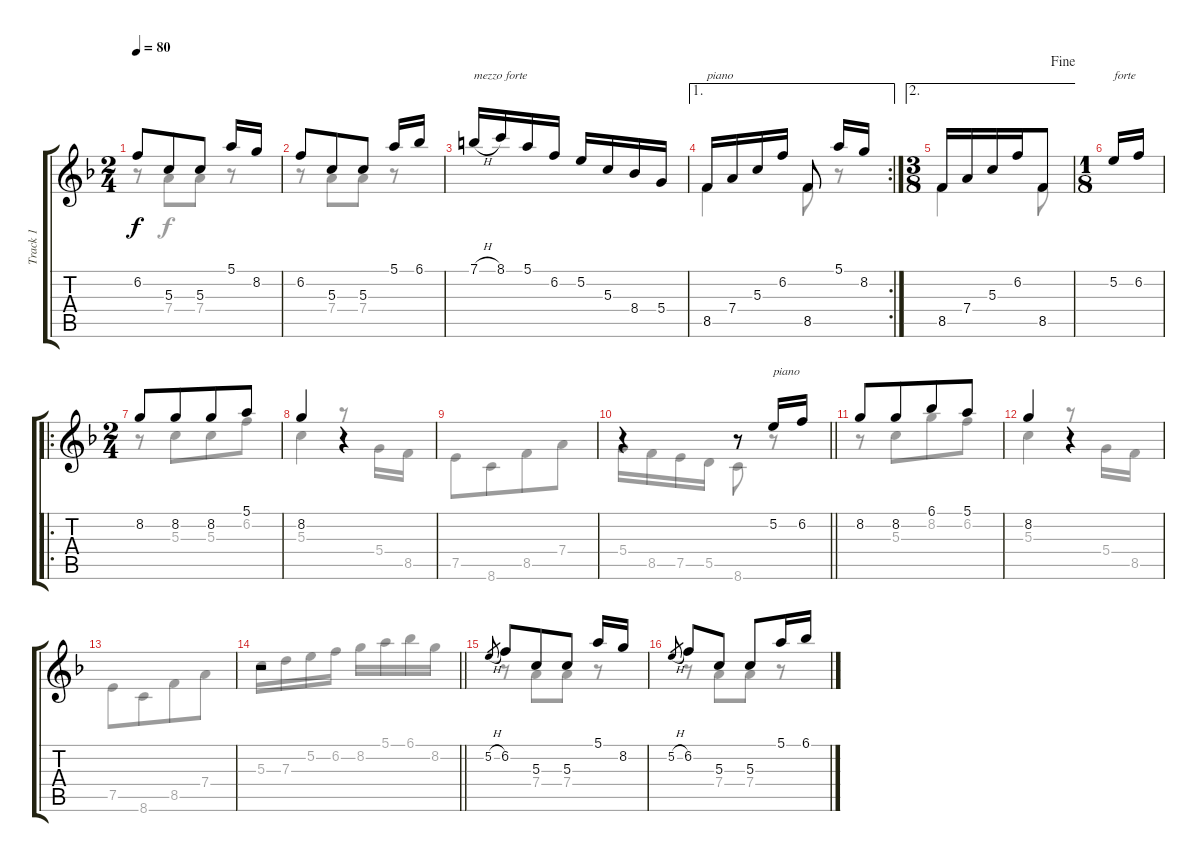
\track ("Track 1" "Track 1") {instrument acousticguitarsteel}
\staff {score tabs}
\tuning (E4 B3 G3 D3 A2 E2) {hide}
\voice
\ts (2 4)
\tempo 80
\clef g2
\ks f
6.2.8{dy f beam Up} 5.3.8{beam Up beam merge} 5.3.8{beam Up beam split} 5.1.16{beam Up} 8.2.16{beam Up} |
6.2.8{beam Up} 5.3.8{beam Up beam merge} 5.3.8{beam Up beam split} 5.1.16{beam Up} 6.1.16{volume 12 beam Up} |
7.1{h}.16{txt "mezzo forte" volume 8 beam Up} 8.1.16{beam Up beam merge} 5.1.16{beam Up} 6.2.16{beam Up} 5.2.16{beam Up} 5.3.16{beam Up} 8.4.16{beam Up} 5.4.16{beam Up} |
\ae 1
\rc 2
8.5.16{txt "piano" beam Up} 7.4.16 5.3.16 6.2.16 8.5.8{beam split} 5.1.16{beam Up} 8.2.16{beam Up} |
\ae 2
\ts (3 8)
\jump fine
8.5.16{beam Up} 7.4.16{beam merge} 5.3.16 6.2.16 8.5.8 |
\ts (1 8)
5.2.16{txt "forte" volume 16 beam Up} 6.2.16{beam Up} |
\ro
\ts (2 4)
8.2.8 8.2.8{beam merge} 8.2.8 5.1.8 |
8.2.4 r.4 |
|
\barLineRight lightlight
r.4 r.8 5.2.16{txt "piano" volume 8} 6.2.16 |
8.2.8 8.2.8{beam merge} 6.1.8 5.1.8 |
8.2.4 r.4 |
|
\barLineRight lightlight
r.2 |
5.2{h}.8{gr} 6.2.8{beam Up} 5.3.8{beam Up beam merge} 5.3.8{beam Up beam split} 5.1.16{beam Up} 8.2.16{beam Up} |
5.2{h}.8{gr} 6.2.8 5.3.8 5.3.8 5.1.16 6.1.16
\voice
\clef g2
\ottava regular
\simile none
\ks f
r.8{dy f} 7.4.8{beam merge} 7.4.8 r.8 |
r.8 7.4.8{beam merge} 7.4.8 r.8 |
|
8.5.4 8.5.8 r.8 |
8.5.4 8.5.8 |
|
r.8 5.3.8{beam merge} 5.3.8 6.2.8 |
5.3.4 r.8 5.4.16 8.5.16 |
7.5.8 8.6.8{beam merge} 8.5.8 7.4.8 |
\barLineRight lightlight
5.4.16 8.5.16 7.5.16 5.5.16 8.6.8 r.8 |
r.8 5.3.8{beam merge} 8.2.8 6.2.8 |
5.3.4 r.8 5.4.16 8.5.16 |
7.5.8 8.6.8{beam merge} 8.5.8 7.4.8 |
\barLineRight lightlight
5.3.16 7.3.16 5.2.16 6.2.16 8.2.16 5.1.16 6.1.16 8.2.16 |
r.8 7.4.8{beam merge} 7.4.8 r.8 |
r.8 7.4.8{beam merge} 7.4.8 r.8
